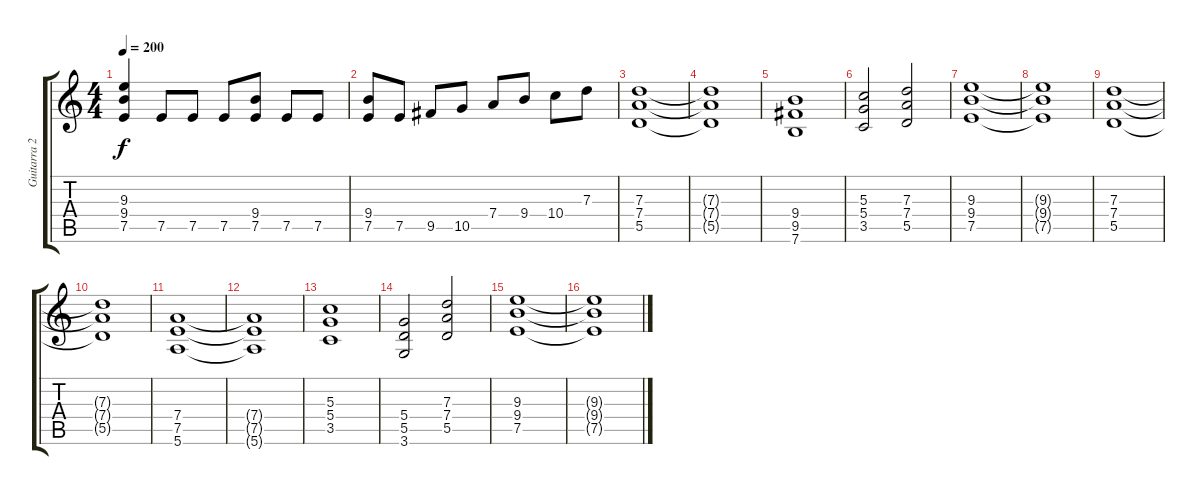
\track ("Guitarra 2 " "Guitarra 2") {instrument distortionguitar}
\staff {score tabs}
\tuning (E4 B3 G3 D3 A2 E2) {hide}
\ts (4 4)
\tempo 200
\clef g2
\ks c
(9.3 9.4 7.5).4{dy f} 7.5.8 7.5.8 7.5.8 (9.4 7.5).8 7.5.8 7.5.8 |
(9.4 7.5).8 7.5.8 9.5.8 10.5.8 7.4.8 9.4.8 10.4.8 7.3.8 |
(7.3 7.4 5.5).1 |
(7.3{t} 7.4{t} 5.5{t}).1 |
(9.4 9.5 7.6).1 |
(5.3 5.4 3.5).2 (7.3 7.4 5.5).2 |
(9.3 9.4 7.5).1 |
(9.3{t} 9.4{t} 7.5{t}).1 |
(7.3 7.4 5.5).1 |
(7.3{t} 7.4{t} 5.5{t}).1 |
(7.4 7.5 5.6).1 |
(7.4{t} 7.5{t} 5.6{t}).1 |
(5.3 5.4 3.5).1 |
(5.4 5.5 3.6).2 (7.3 7.4 5.5).2 |
(9.3 9.4 7.5).1 |
(9.3{t} 9.4{t} 7.5{t}).1
